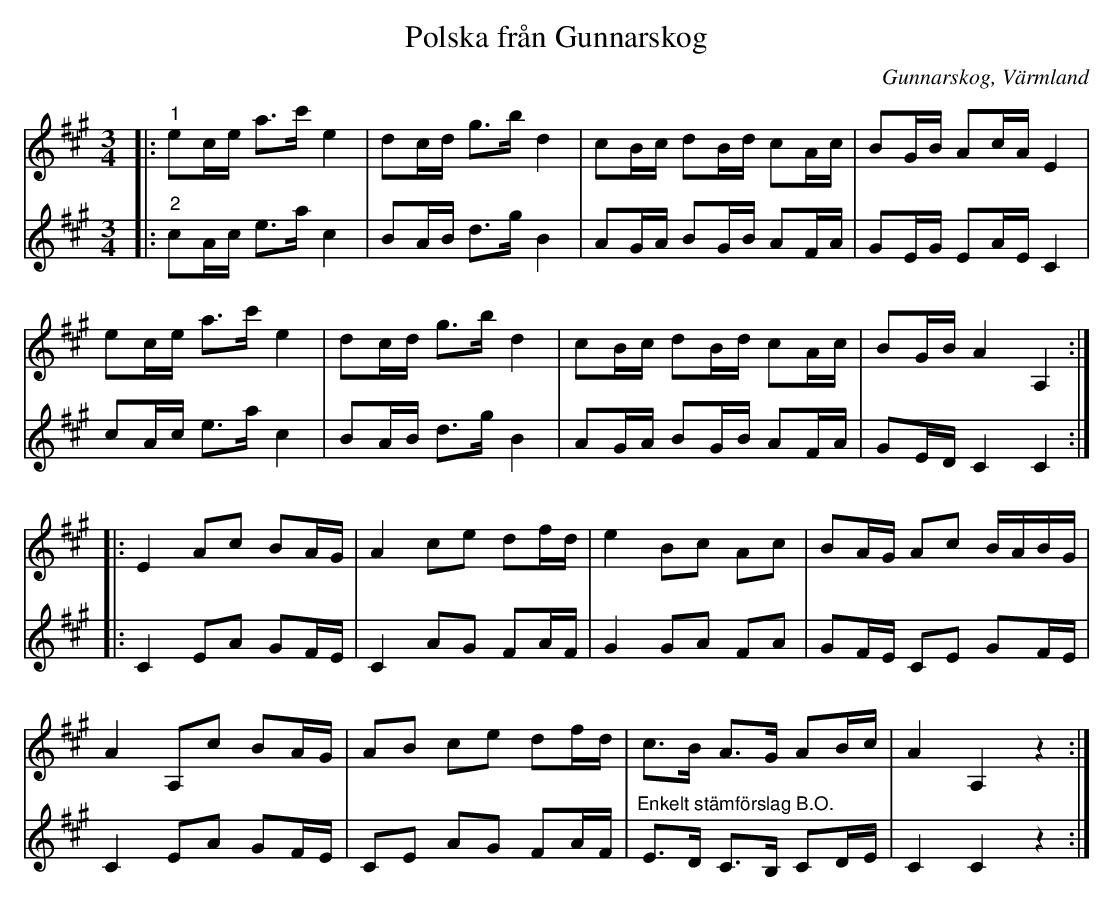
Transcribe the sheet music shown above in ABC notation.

X:1
T:Polska från Gunnarskog
O:Gunnarskog, Värmland
L:1/8
M:3/4
K:A
V:1
|:"^1" ec/e/ a>c' e2 | dc/d/ g>b d2 | cB/c/ dB/d/ cA/c/ | BG/B/ Ac/A/ E2 |
ec/e/ a>c' e2 | dc/d/ g>b d2 | cB/c/ dB/d/ cA/c/ | BG/B/ A2 A,2 ::
E2 Ac BA/G/ | A2 ce df/d/ | e2 Bc Ac | BA/G/ Ac B/A/B/G/ |
A2 A,c BA/G/ | AB ce df/d/ | c>B A>G AB/c/ | A2 A,2 z2 :|
V:2
|:"^2" cA/c/ e>a c2 | BA/B/ d>g B2 | AG/A/ BG/B/ AF/A/ | GE/G/ EA/E/ C2 |
cA/c/ e>a c2 | BA/B/ d>g B2 | AG/A/ BG/B/ AF/A/ | GE/D/ C2 C2 ::
C2 EA GF/E/ | C2 AG FA/F/ | G2 GA FA | GF/E/ CE GF/E/ |
C2 EA GF/E/ | CE AG FA/F/ | "^Enkelt stämförslag B.O." E>D C>B, CD/E/ | C2 C2 z2 :|
